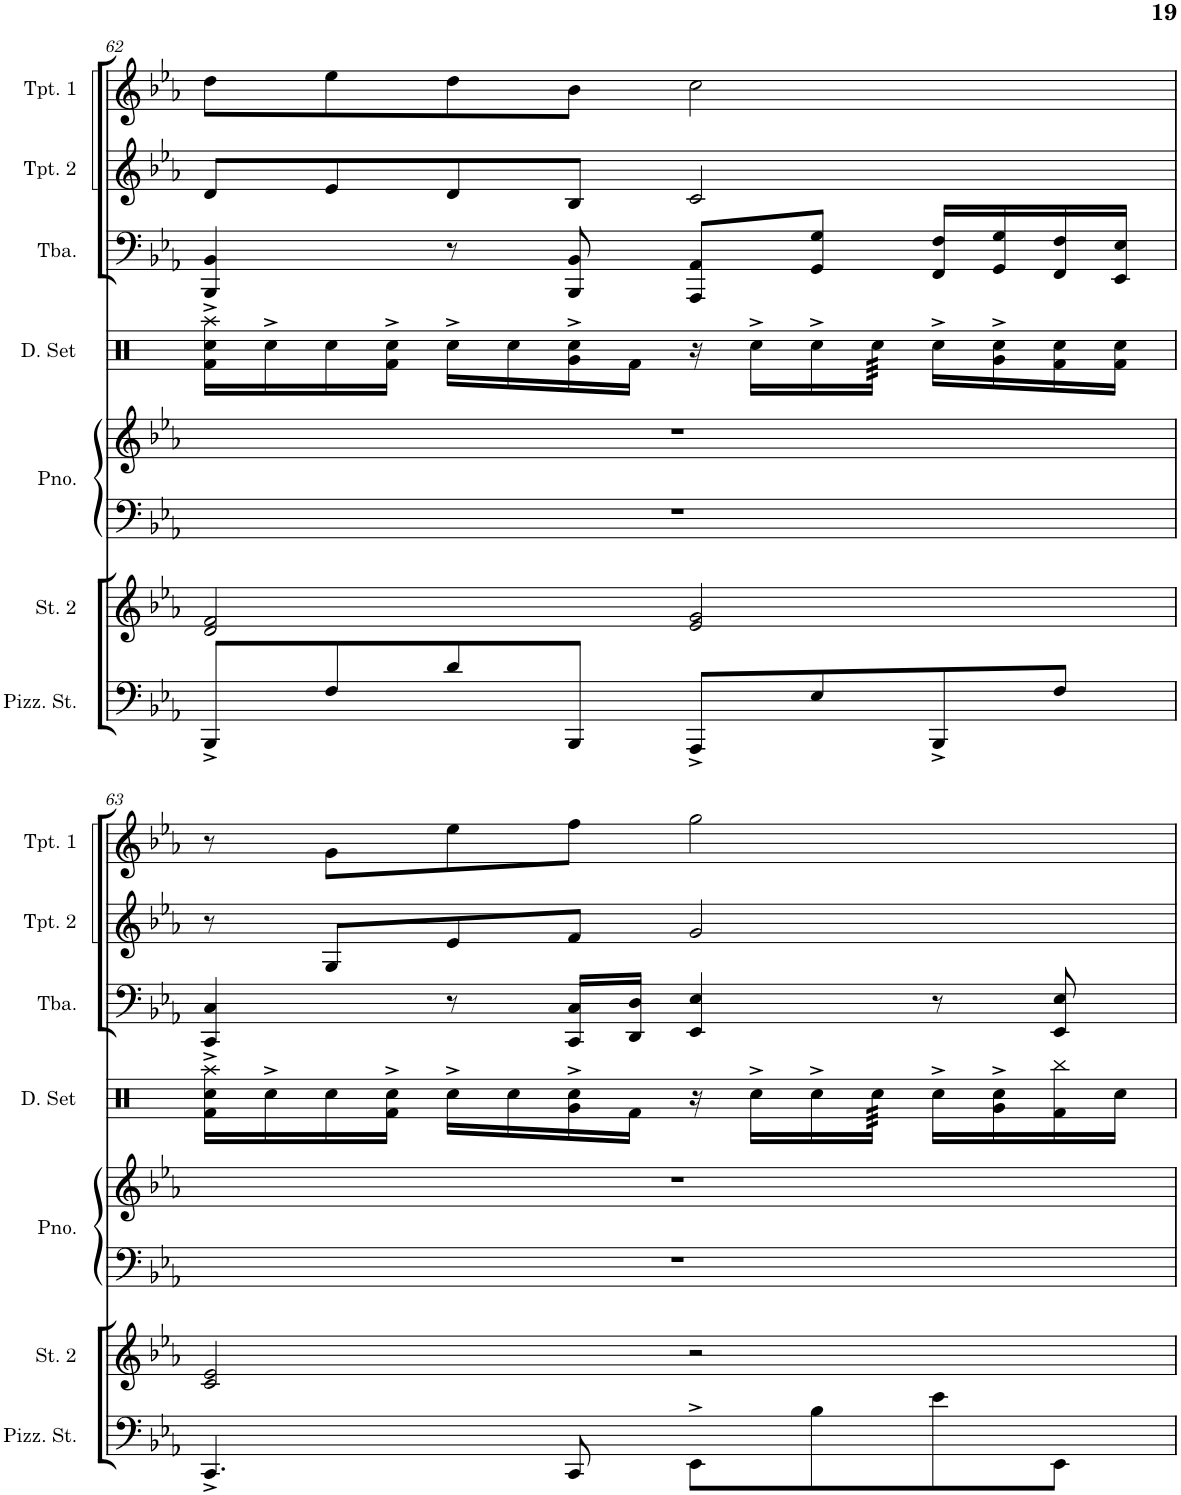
**kern	**kern	**kern	**kern	**kern	**kern	**kern	**kern
*part7	*part6	*part5	*part5	*part4	*part3	*part2	*part1
*staff8	*staff7	*staff6	*staff5	*staff4	*staff3	*staff2	*staff1
*I"Pizzicato Strings	*I"Strings 2	*I"Grand Piano	*	*I"Tuba	*I"Trumpet 2	*I"Trumpet 1	*I"Beep
*I'Pizz. St.	*I'St. 2	*I'Pno.	*	*I'Tba.	*I'Tpt. 2	*I'Tpt. 1	*I'Beep
!!LO:PB:g=z
*clefF4	*clefG2	*clefF4	*clefG2	*clefF4	*clefG2	*clefG2	*clefG2
*	*	*	*	*	*Trd1c2	*Trd1c2	*Trd1c2
*k[b-e-a-]	*k[b-e-a-]	*k[b-e-a-]	*k[b-e-a-]	*k[b-e-a-]	*k[b-e-a-]	*k[b-e-a-]	*k[b-e-a-]
*M4/4	*M4/4	*M4/4	*M4/4	*M4/4	*M4/4	*M4/4	*M4/4
=62	=62	=62	=62	=62	=62	=62	=62
8BBB-^/L	2d/ 2f/	1r	1r	4BBB-/ 4BB-/	8d/L	8dd\L	1r
8F/	.	.	.	.	8e-/	8ee-\	.
8d/	.	.	.	8r	8d/	8dd\	.
8BBB-/J	.	.	.	8BBB-/ 8BB-/	8B-/J	8b-\J	.
8AAA-^/L	2e-/ 2g/	.	.	8AAA-/ 8AA-/L	2c/	2cc\	.
8E-/	.	.	.	8GG/ 8G/J	.	.	.
8BBB-^/	.	.	.	16FF/ 16F/LL	.	.	.
.	.	.	.	16GG/ 16G/	.	.	.
8F/J	.	.	.	16FF/ 16F/	.	.	.
.	.	.	.	16EE-/ 16E-/JJ	.	.	.
!!LO:LB:g=z
=63	=63	=63	=63	=63	=63	=63	=63
4.CC^/	2c/ 2e-/	1r	1r	4CC/ 4C/	8r	8r	1r
.	.	.	.	.	8G/L	8g\L	.
.	.	.	.	8r	8e-/	8ee-\	.
8CC/	.	.	.	16CC/ 16C/LL	8f/J	8ff\J	.
.	.	.	.	16DD/ 16D/JJ	.	.	.
8EE-^\L	2r	.	.	4EE-/ 4E-/	2g/	2gg\	.
8B-\	.	.	.	.	.	.	.
8e-\	.	.	.	8r	.	.	.
8EE-\J	.	.	.	8EE-/ 8E-/	.	.	.
=	=	=	=	=	=	=	=
*-	*-	*-	*-	*-	*-	*-	*-
